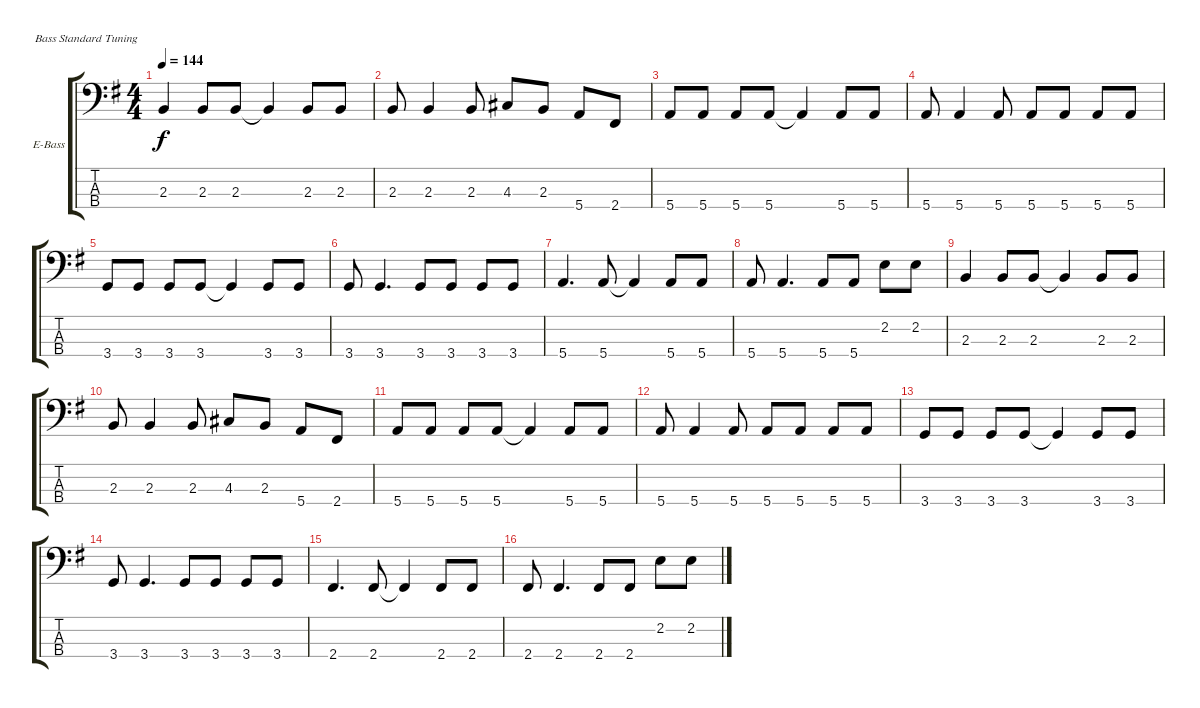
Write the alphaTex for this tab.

\bracketExtendMode groupsimilarinstruments
\firstSystemTrackNameOrientation horizontal
\otherSystemsTrackNameOrientation horizontal
\track ("Basse" "E-Bass") {instrument electricbassfinger}
\staff {score tabs}
\tuning (G2 D2 A1 E1)
\ts (4 4)
\tempo 144
\clef f4
\ks g
2.3.4{dy f} 2.3.8 2.3.8 2.3{t}.4 2.3.8 2.3.8 |
2.3.8 2.3.4 2.3.8 4.3.8 2.3.8 5.4.8 2.4.8 |
5.4.8 5.4.8 5.4.8 5.4.8 5.4{t}.4 5.4.8 5.4.8 |
5.4.8 5.4.4 5.4.8 5.4.8 5.4.8 5.4.8 5.4.8 |
3.4.8 3.4.8 3.4.8 3.4.8 3.4{t}.4 3.4.8 3.4.8 |
3.4.8 3.4.4{d} 3.4.8 3.4.8 3.4.8 3.4.8 |
5.4.4{d} 5.4.8 5.4{t}.4 5.4.8 5.4.8 |
5.4.8 5.4.4{d} 5.4.8 5.4.8 2.2.8 2.2.8 |
2.3.4 2.3.8 2.3.8 2.3{t}.4 2.3.8 2.3.8 |
2.3.8 2.3.4 2.3.8 4.3.8 2.3.8 5.4.8 2.4.8 |
5.4.8 5.4.8 5.4.8 5.4.8 5.4{t}.4 5.4.8 5.4.8 |
5.4.8 5.4.4 5.4.8 5.4.8 5.4.8 5.4.8 5.4.8 |
3.4.8 3.4.8 3.4.8 3.4.8 3.4{t}.4 3.4.8 3.4.8 |
3.4.8 3.4.4{d} 3.4.8 3.4.8 3.4.8 3.4.8 |
2.4.4{d} 2.4.8 2.4{t}.4 2.4.8 2.4.8 |
2.4.8 2.4.4{d} 2.4.8 2.4.8 2.2.8 2.2.8
